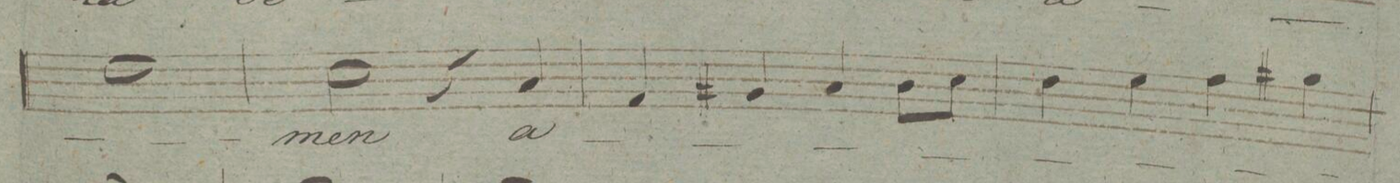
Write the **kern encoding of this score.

**kern	**text	**dynam
*I"Tenore.	*	*
*clefC4	*	*
*k[]	*	*
*met(c|)	*	*
*M2/2	*	*
1c\	.	.
=145	=145	=145
2B\	-men	.
4r	.	.
4G/	a-	.
=146	=146	=146
4E/	.	.
4F#X/	.	.
4G/	.	.
8A\L	.	.
8B\J	.	.
=147	=147	=147
4c\	.	.
4d\	.	.
4e\	.	.
4f#X\	.	.
=148	=148	=148
*-	*-	*-
